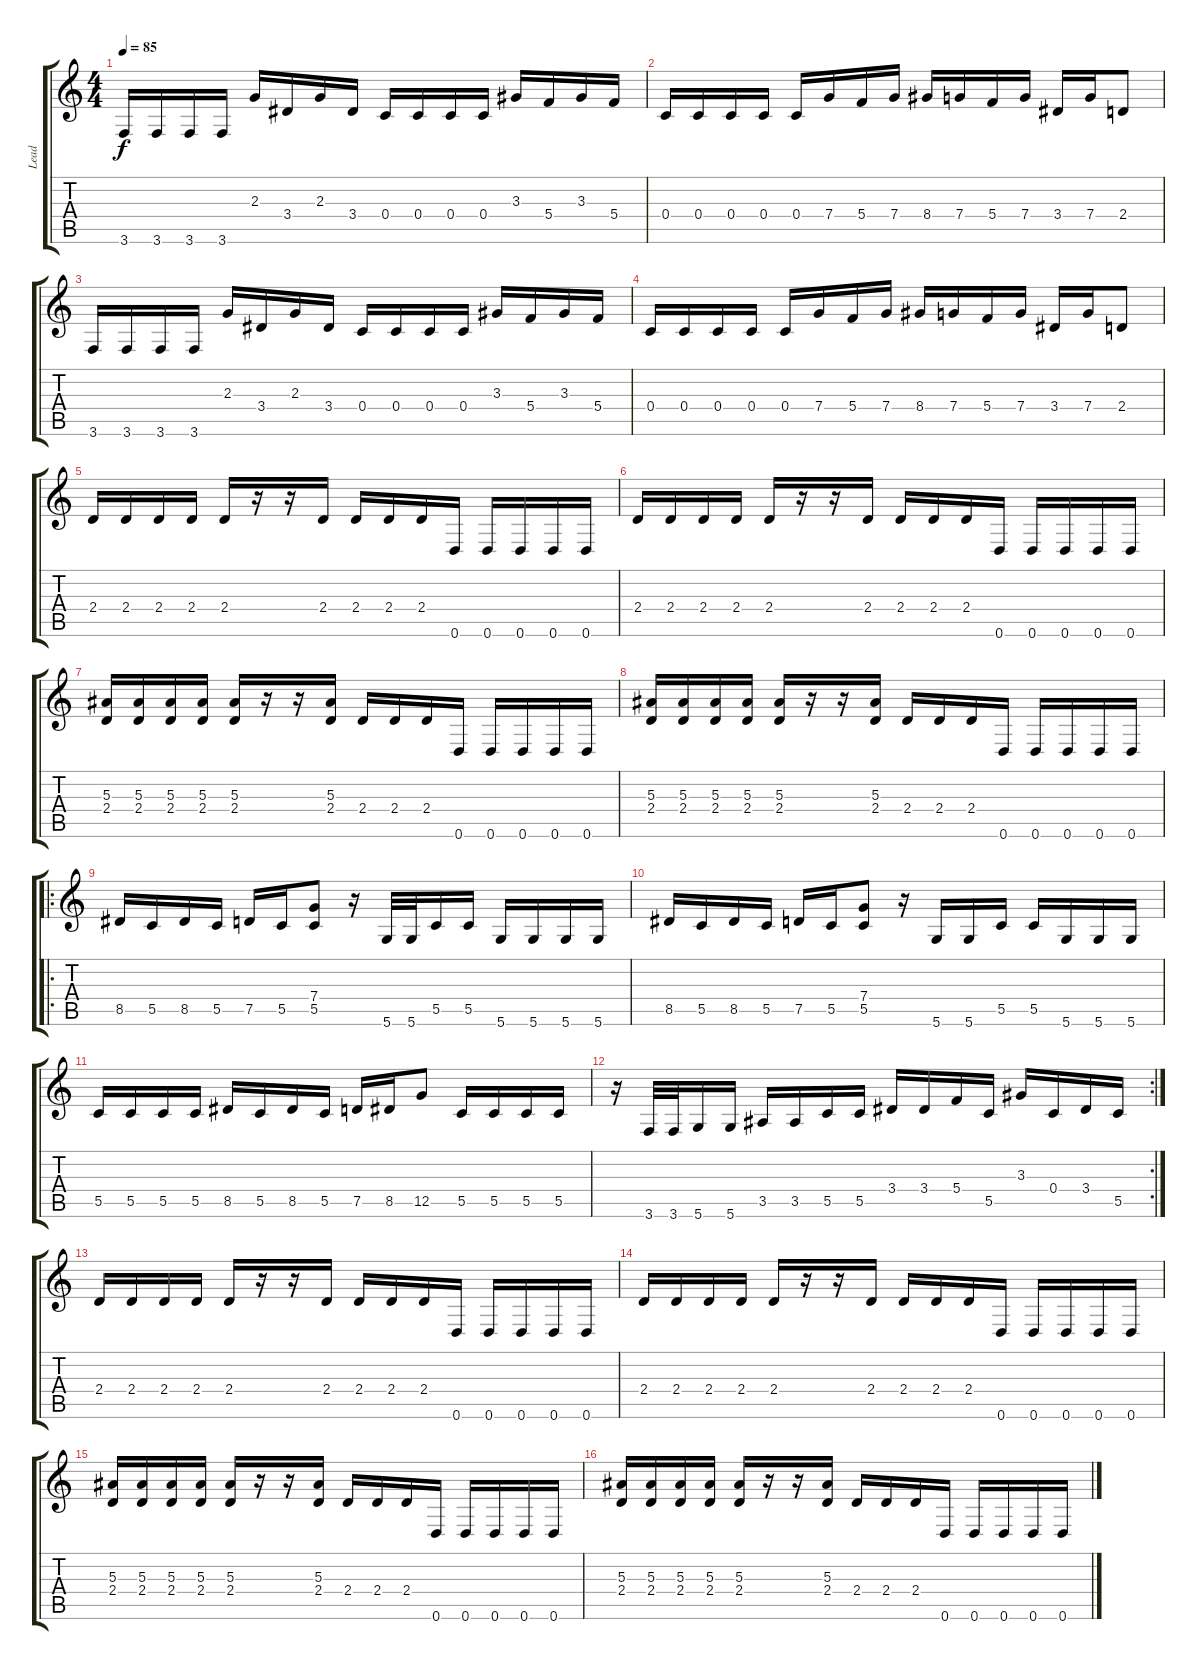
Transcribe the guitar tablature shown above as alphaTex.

\track ("Lead" "Lead") {instrument distortionguitar}
\staff {score tabs}
\tuning (D4 A3 F3 C3 G2 D2) {hide}
\ts (4 4)
\tempo 85
\clef g2
\ks c
3.6.16{dy f instrument distortionguitar} 3.6.16 3.6.16 3.6.16 2.3.16 3.4.16 2.3.16 3.4.16 0.4.16 0.4.16 0.4.16 0.4.16 3.3.16 5.4.16 3.3.16 5.4.16 |
0.4.16 0.4.16 0.4.16 0.4.16 0.4.16 7.4.16 5.4.16 7.4.16 8.4.16 7.4.16 5.4.16 7.4.16 3.4.16 7.4.16 2.4.8 |
3.6.16 3.6.16 3.6.16 3.6.16 2.3.16 3.4.16 2.3.16 3.4.16 0.4.16 0.4.16 0.4.16 0.4.16 3.3.16 5.4.16 3.3.16 5.4.16 |
0.4.16 0.4.16 0.4.16 0.4.16 0.4.16 7.4.16 5.4.16 7.4.16 8.4.16 7.4.16 5.4.16 7.4.16 3.4.16 7.4.16 2.4.8 |
2.4.16 2.4.16 2.4.16 2.4.16 2.4.16 r.16 r.16 2.4.16 2.4.16 2.4.16 2.4.16 0.6.16 0.6.16 0.6.16 0.6.16 0.6.16 |
2.4.16 2.4.16 2.4.16 2.4.16 2.4.16 r.16 r.16 2.4.16 2.4.16 2.4.16 2.4.16 0.6.16 0.6.16 0.6.16 0.6.16 0.6.16 |
(5.3 2.4).16 (5.3 2.4).16 (5.3 2.4).16 (5.3 2.4).16 (5.3 2.4).16 r.16 r.16 (5.3 2.4).16 2.4.16 2.4.16 2.4.16 0.6.16 0.6.16 0.6.16 0.6.16 0.6.16 |
(5.3 2.4).16 (5.3 2.4).16 (5.3 2.4).16 (5.3 2.4).16 (5.3 2.4).16 r.16 r.16 (5.3 2.4).16 2.4.16 2.4.16 2.4.16 0.6.16 0.6.16 0.6.16 0.6.16 0.6.16 |
\ro
8.5.16 5.5.16 8.5.16 5.5.16 7.5.16 5.5.16 (7.4 5.5).8 r.16 5.6.32 5.6.32 5.5.16 5.5.16 5.6.16 5.6.16 5.6.16 5.6.16 |
8.5.16 5.5.16 8.5.16 5.5.16 7.5.16 5.5.16 (7.4 5.5).8 r.16 5.6.16 5.6.16 5.5.16 5.5.16 5.6.16 5.6.16 5.6.16 |
5.5.16 5.5.16 5.5.16 5.5.16 8.5.16 5.5.16 8.5.16 5.5.16 7.5.16 8.5.16 12.5.8 5.5.16 5.5.16 5.5.16 5.5.16 |
\rc 2
r.16 3.6.32 3.6.32 5.6.16 5.6.16 3.5.16 3.5.16 5.5.16 5.5.16 3.4.16 3.4.16 5.4.16 5.5.16 3.3.16 0.4.16 3.4.16 5.5.16 |
2.4.16 2.4.16 2.4.16 2.4.16 2.4.16 r.16 r.16 2.4.16 2.4.16 2.4.16 2.4.16 0.6.16 0.6.16 0.6.16 0.6.16 0.6.16 |
2.4.16 2.4.16 2.4.16 2.4.16 2.4.16 r.16 r.16 2.4.16 2.4.16 2.4.16 2.4.16 0.6.16 0.6.16 0.6.16 0.6.16 0.6.16 |
(5.3 2.4).16 (5.3 2.4).16 (5.3 2.4).16 (5.3 2.4).16 (5.3 2.4).16 r.16 r.16 (5.3 2.4).16 2.4.16 2.4.16 2.4.16 0.6.16 0.6.16 0.6.16 0.6.16 0.6.16 |
(5.3 2.4).16 (5.3 2.4).16 (5.3 2.4).16 (5.3 2.4).16 (5.3 2.4).16 r.16 r.16 (5.3 2.4).16 2.4.16 2.4.16 2.4.16 0.6.16 0.6.16 0.6.16 0.6.16 0.6.16
